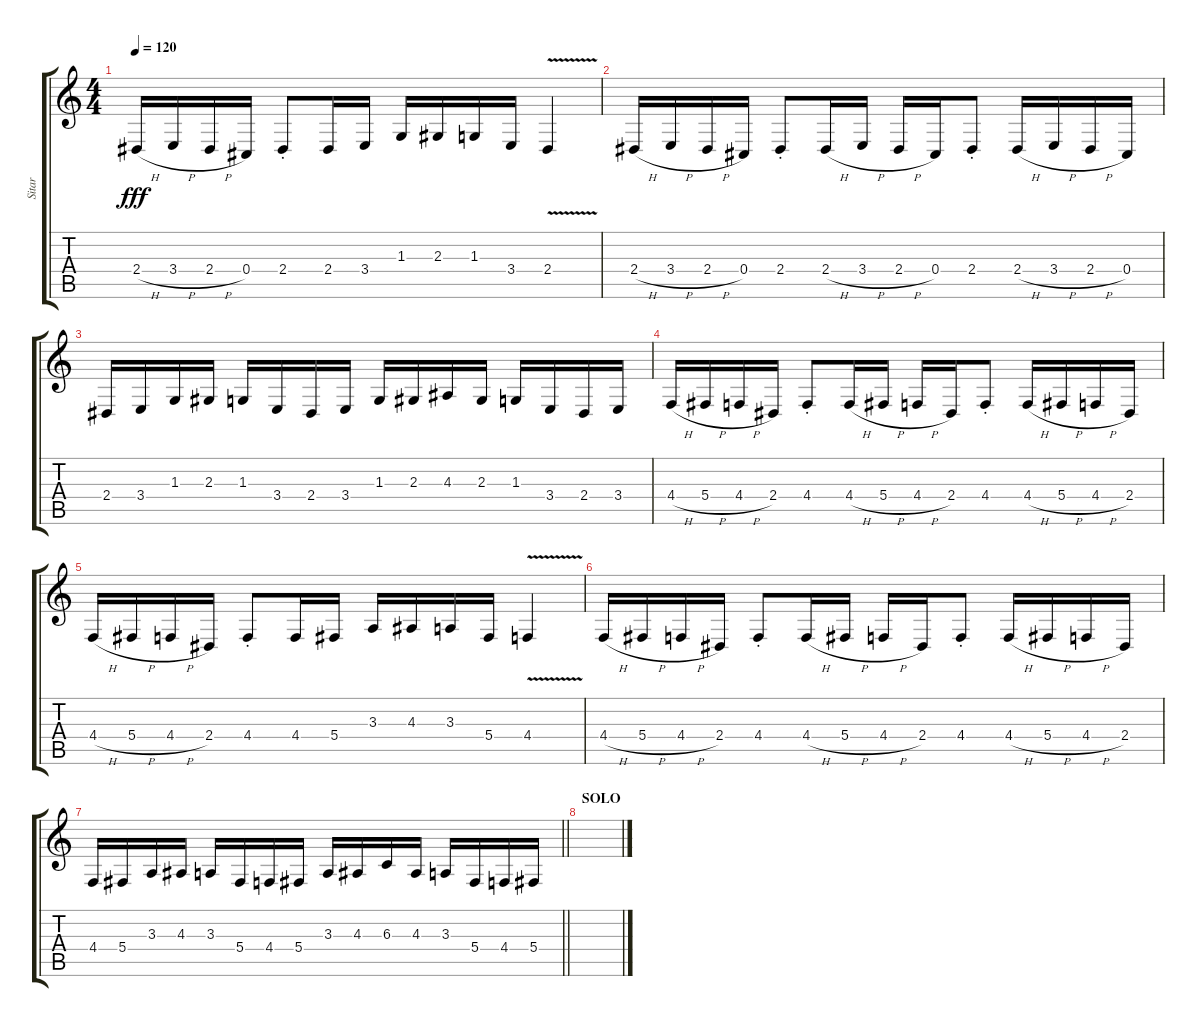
\track ("Sitar" "Sitar") {instrument sitar}
\staff {score tabs}
\tuning (Eb4 Bb3 Gb3 Db3 Ab2 Eb2) {hide}
\ts (4 4)
\tempo 120
\clef g2
\ks c
2.4{h}.16{dy fff} 3.4{h}.16 2.4{h}.16 0.4.16 2.4{st}.8 2.4.16 3.4.16 1.3.16 2.3.16 1.3.16 3.4.16 2.4{v}.4 |
2.4{h}.16 3.4{h}.16 2.4{h}.16 0.4.16 2.4{st}.8 2.4{h}.16 3.4{h}.16 2.4{h}.16 0.4.16 2.4{st}.8 2.4{h}.16 3.4{h}.16 2.4{h}.16 0.4.16 |
2.4.16 3.4.16 1.3.16 2.3.16 1.3.16 3.4.16 2.4.16 3.4.16 1.3.16 2.3.16 4.3.16 2.3.16 1.3.16 3.4.16 2.4.16 3.4.16 |
4.4{h}.16 5.4{h}.16 4.4{h}.16 2.4.16 4.4{st}.8 4.4{h}.16 5.4{h}.16 4.4{h}.16 2.4.16 4.4{st}.8 4.4{h}.16 5.4{h}.16 4.4{h}.16 2.4.16 |
4.4{h}.16 5.4{h}.16 4.4{h}.16 2.4.16 4.4{st}.8 4.4.16 5.4.16 3.3.16 4.3.16 3.3.16 5.4.16 4.4{v}.4 |
4.4{h}.16 5.4{h}.16 4.4{h}.16 2.4.16 4.4{st}.8 4.4{h}.16 5.4{h}.16 4.4{h}.16 2.4.16 4.4{st}.8 4.4{h}.16 5.4{h}.16 4.4{h}.16 2.4.16 |
\barLineRight lightlight
4.4.16 5.4.16 3.3.16 4.3.16 3.3.16 5.4.16 4.4.16 5.4.16 3.3.16 4.3.16 6.3.16 4.3.16 3.3.16 5.4.16 4.4.16 5.4.16 |
\section ("" "SOLO")
